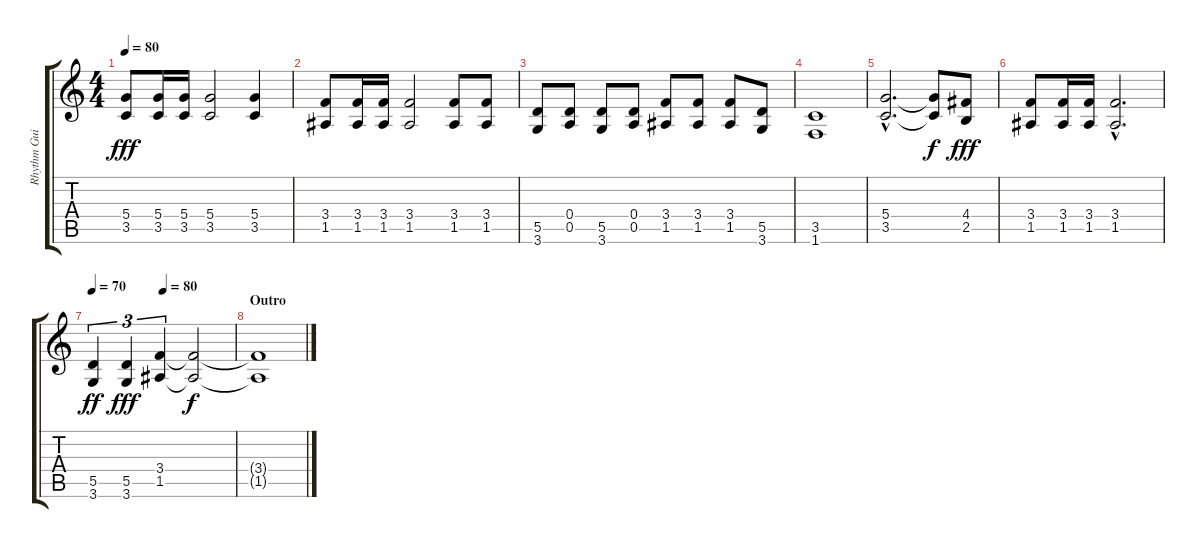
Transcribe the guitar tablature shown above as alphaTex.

\track ("Rhythm Guitar" "Rhythm Gui") {instrument distortionguitar}
\staff {score tabs}
\tuning (E4 B3 G3 D3 A2 E2) {hide}
\ts (4 4)
\tempo 80
\clef g2
\ks c
(5.4 3.5).8{dy fff} (5.4 3.5).16 (5.4 3.5).16 (5.4 3.5).2 (5.4 3.5).4 |
(3.4 1.5).8 (3.4 1.5).16 (3.4 1.5).16 (3.4 1.5).2 (3.4 1.5).8 (3.4 1.5).8 |
(5.5 3.6).8 (0.4 0.5).8 (5.5 3.6).8 (0.4 0.5).8 (3.4 1.5).8 (3.4 1.5).8 (3.4 1.5).8 (5.5 3.6).8 |
(3.5 1.6).1 |
(5.4{hac} 3.5{hac}).2{d} (5.4{t} 3.5{t}).8{dy f} (4.4 2.5).8{dy fff} |
(3.4 1.5).8 (3.4 1.5).16 (3.4 1.5).16 (3.4{hac} 1.5{hac}).2{d} |
\tempo 70
\tempo (80 0.5)
(5.5 3.6).4{tu (3 2) dy ff} (5.5 3.6).4{tu (3 2) dy fff} (3.4 1.5).4{tu (3 2)} (3.4{t} 1.5{t}).2{dy f} |
\section ("" "Outro")
(3.4{t} 1.5{t}).1
